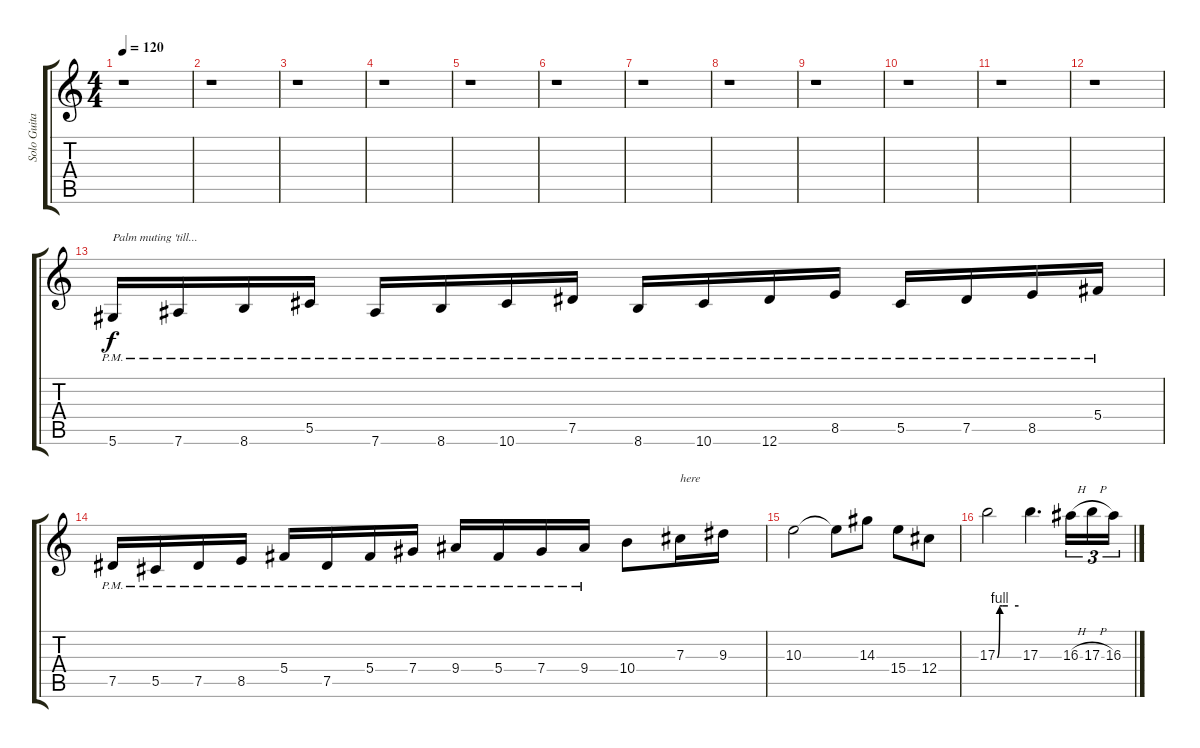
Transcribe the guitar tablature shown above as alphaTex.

\track ("Solo Guitar" "Solo Guita") {instrument distortionguitar}
\staff {score tabs}
\tuning (Eb4 Bb3 Gb3 Db3 Ab2 Eb2) {hide}
\ts (4 4)
\tempo 120
\clef g2
\ks c
r.1{dy f} |
r.1 |
r.1 |
r.1 |
r.1 |
r.1 |
r.1 |
r.1 |
r.1 |
r.1 |
r.1 |
r.1 |
5.6{pm}.16{txt "Palm muting 'till..."} 7.6{pm}.16 8.6{pm}.16 5.5{pm}.16 7.6{pm}.16 8.6{pm}.16 10.6{pm}.16 7.5{pm}.16 8.6{pm}.16 10.6{pm}.16 12.6{pm}.16 8.5{pm}.16 5.5{pm}.16 7.5{pm}.16 8.5{pm}.16 5.4{pm}.16 |
7.5{pm}.16 5.5{pm}.16 7.5{pm}.16 8.5{pm}.16 5.4{pm}.16 7.5{pm}.16 5.4{pm}.16 7.4{pm}.16 9.4{pm}.16 5.4{pm}.16 7.4{pm}.16 9.4{pm}.16 10.4.8 7.3.16{txt "here"} 9.3.16 |
10.3.2 10.3{t}.8 14.3.8 15.4.8 12.4.8 |
17.3{be (custom 0 0 7 4 15 4 30 4 60 4)}.2 17.3.4{d} 16.3{h}.16{tu (3 2)} 17.3{h}.16{tu (3 2)} 16.3.16{tu (3 2)}
